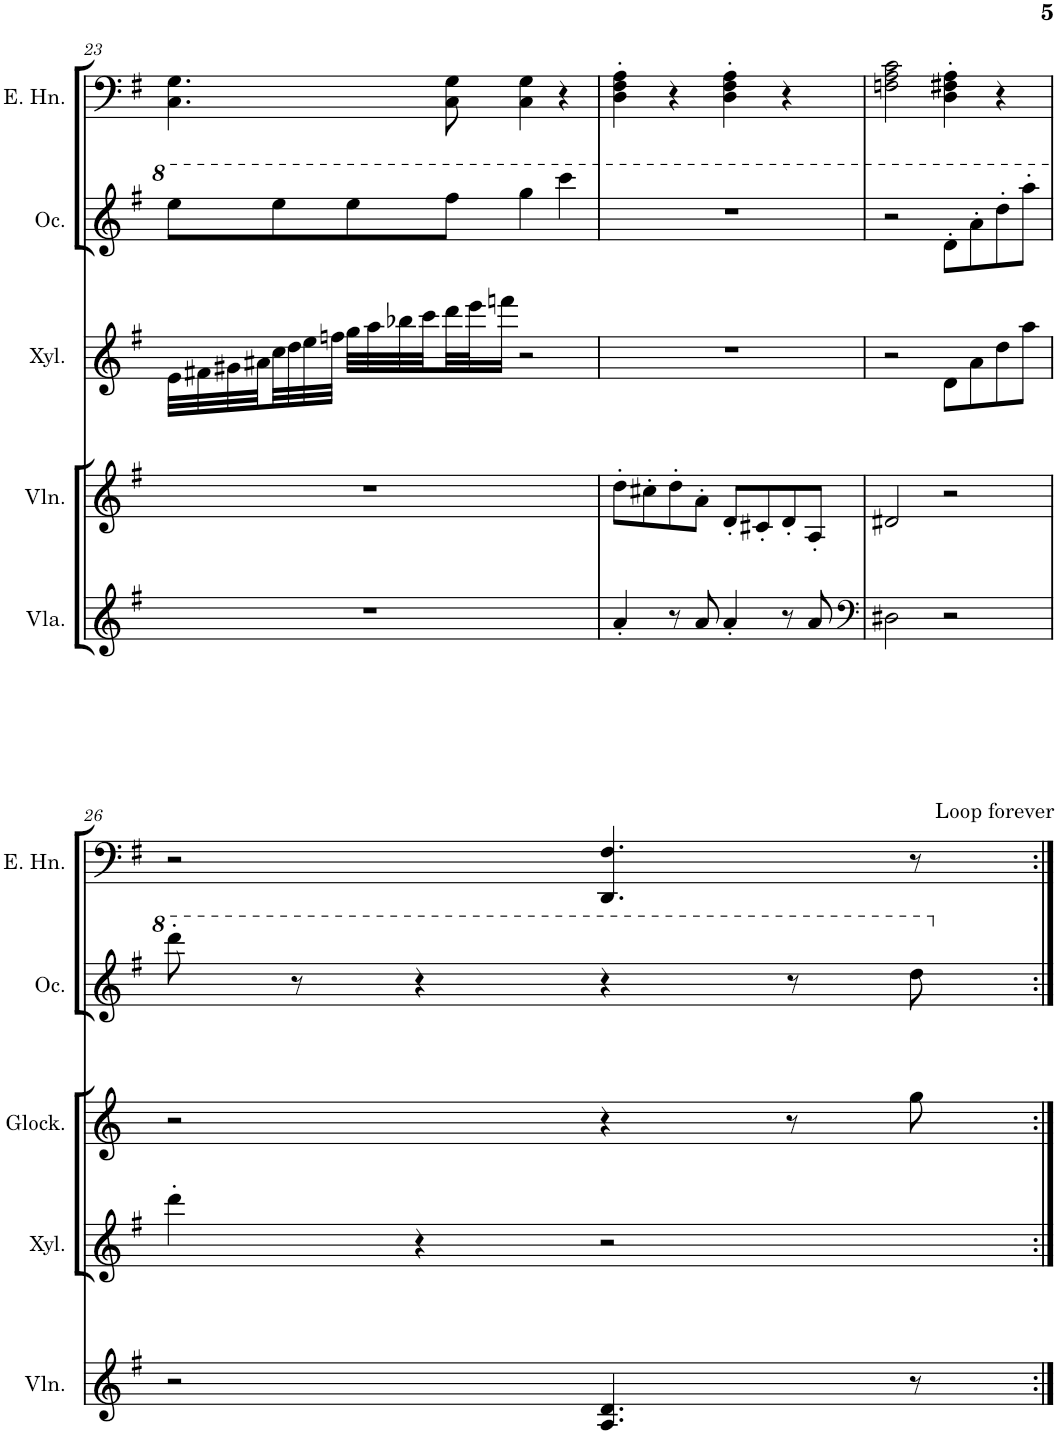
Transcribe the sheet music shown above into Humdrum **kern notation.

**kern	**kern	**kern	**kern	**kern	**kern
*part6	*part5	*part4	*part3	*part2	*part1
*staff6	*staff5	*staff4	*staff3	*staff2	*staff1
*I"Viola	*I"Violin	*I"Xylophone	*I"Glockenspiel	*I"Ocarina	*I"English Horn
*I'Vla.	*I'Vln.	*I'Xyl.	*I'Glock.	*I'Oc.	*I'E. Hn.
!!LO:PB:g=z
*clefG2	*clefG2	*clefG2	*clefG2	*clefG2	*clefF4
*	*	*	*	*	*Trd4c7
*k[f#]	*k[f#]	*k[f#]	*k[]	*k[f#]	*k[f#]
*M4/4	*M4/4	*M4/4	*M4/4	*M4/4	*M4/4
=23	=23	=23	=23	=23	=23
1r	1r	32e\LLL	1r	8eee\L	4.C\ 4.G\
.	.	32f#X\	.	.	.
.	.	32g#X\	.	.	.
.	.	32a#X\	.	.	.
.	.	32cc\	.	8eee\	.
.	.	32dd\	.	.	.
.	.	32ee\	.	.	.
.	.	32ffn\JJJ	.	.	.
.	.	32gg\LLL	.	8eee\	.
.	.	32aa\	.	.	.
.	.	32bb-X\	.	.	.
.	.	32ccc\	.	.	.
.	.	32ddd\	.	8fff#\J	8C\ 8G\
.	.	32eee\J	.	.	.
.	.	16fffn\JJ	.	.	.
.	.	2r	.	4ggg\	4C\ 4G\
.	.	.	.	4cccc\	4r
=24	=24	=24	=24	=24	=24
4a'/	8dd'\L	1r	1r	1r	4D\' 4F#\' 4A\'
.	8cc#X'\	.	.	.	.
8r	8dd'\	.	.	.	4r
8a/	8a'\J	.	.	.	.
4a'/	8d'/L	.	.	.	4D\' 4F#\' 4A\'
.	8c#X'/	.	.	.	.
8r	8d'/	.	.	.	4r
8a/	8A'/J	.	.	.	.
=25	=25	=25	=25	=25	=25
*clefF4	*	*	*	*	*
2D#X\	2d#X/	2r	1r	2r	2Fn\ 2A\ 2c\
2r	2r	8d\L	.	8dd'\L	4D\' 4F#X\' 4A\'
.	.	8a\	.	8aa'\	.
.	.	8dd\	.	8ddd'\	4r
.	.	8aa\J	.	8aaa'\J	.
!!LO:LB:g=z
=26	=26	=26	=26	=26	=26
1r	2r	4ddd'\	2r	8dddd'\	2r
.	.	.	.	8r	.
.	.	4r	.	4r	.
.	4.A/ 4.d/	2r	4r	4r	4.DD/ 4.F#/
.	.	.	8r	8r	.
!	!	!	!	!	!LO:TX:a:t=Loop forever
.	8r	.	8gg\	8ddd\	8r
=:|!	=:|!	=:|!	=:|!	=:|!	=:|!
*-	*-	*-	*-	*-	*-
